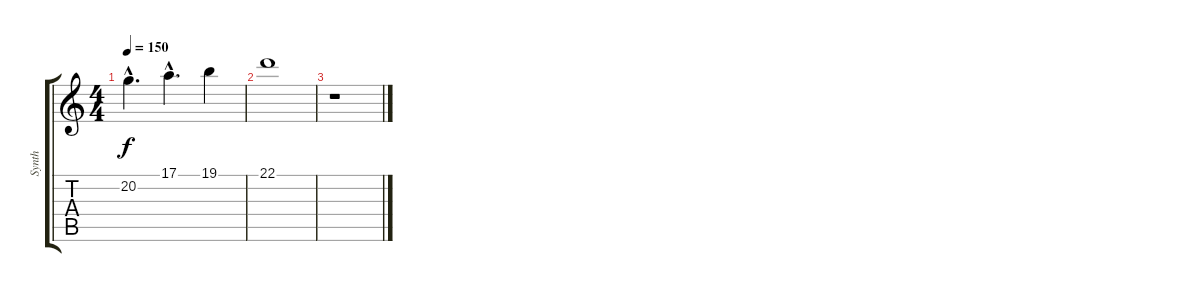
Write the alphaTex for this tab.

\track ("Synth" "Synth") {instrument synthstrings1}
\staff {score tabs}
\tuning (E4 B3 G3 D3 A2 E2) {hide}
\ts (4 4)
\tempo 150
\clef g2
\ks c
20.2{hac}.4{d dy f} 17.1{hac}.4{d} 19.1.4 |
22.1.1 |
r.1
